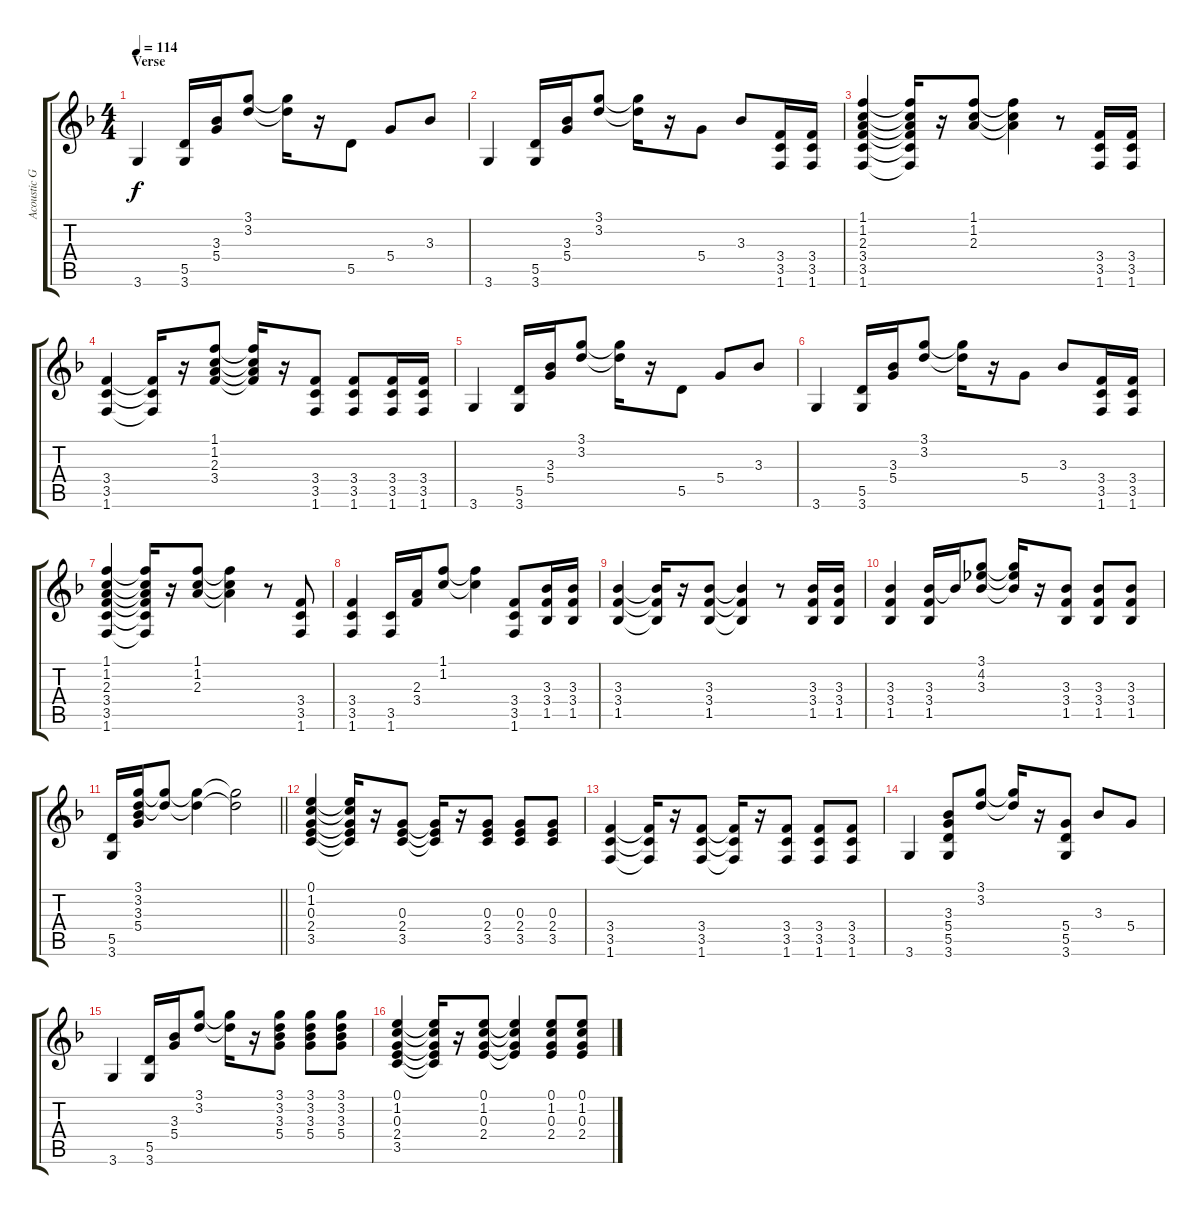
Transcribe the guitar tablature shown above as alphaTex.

\track ("Acoustic Gtr (Steel) " "Acoustic G") {instrument acousticguitarsteel}
\staff {score tabs}
\tuning (E4 B3 G3 D3 A2 E2) {hide}
\ts (4 4)
\section ("" "Verse")
\tempo 114
\clef g2
\ks f
3.6.4{dy f} (5.5 3.6).16 (3.3 5.4).16 (3.1 3.2).8 (3.1{t} 3.2{t}).16 r.16 5.5.8 5.4.8 3.3.8 |
3.6.4 (5.5 3.6).16 (3.3 5.4).16 (3.1 3.2).8 (3.1{t} 3.2{t}).16 r.16 5.4.8 3.3.8 (3.4 3.5 1.6).16 (3.4 3.5 1.6).16 |
(1.1 1.2 2.3 3.4 3.5 1.6).4 (1.1{t} 1.2{t} 2.3{t} 3.4{t} 3.5{t} 1.6{t}).16 r.16 (1.1 1.2 2.3).8 (1.1{t} 1.2{t} 2.3{t}).4 r.8 (3.4 3.5 1.6).16 (3.4 3.5 1.6).16 |
(3.4 3.5 1.6).4 (3.4{t} 3.5{t} 1.6{t}).16 r.16 (1.1 1.2 2.3 3.4).8 (1.1{t} 1.2{t} 2.3{t} 3.4{t}).16 r.16 (3.4 3.5 1.6).8 (3.4 3.5 1.6).8 (3.4 3.5 1.6).16 (3.4 3.5 1.6).16 |
3.6.4 (5.5 3.6).16 (3.3 5.4).16 (3.1 3.2).8 (3.1{t} 3.2{t}).16 r.16 5.5.8 5.4.8 3.3.8 |
3.6.4 (5.5 3.6).16 (3.3 5.4).16 (3.1 3.2).8 (3.1{t} 3.2{t}).16 r.16 5.4.8 3.3.8 (3.4 3.5 1.6).16 (3.4 3.5 1.6).16 |
(1.1 1.2 2.3 3.4 3.5 1.6).4 (1.1{t} 1.2{t} 2.3{t} 3.4{t} 3.5{t} 1.6{t}).16 r.16 (1.1 1.2 2.3).8 (1.1{t} 1.2{t} 2.3{t}).4 r.8 (3.4 3.5 1.6).8 |
(3.4 3.5 1.6).4 (3.5 1.6).16 (2.3 3.4).16 (1.1 1.2).8 (1.1{t} 1.2{t}).4 (3.4 3.5 1.6).8 (3.3 3.4 1.5).16 (3.3 3.4 1.5).16 |
(3.3 3.4 1.5).4 (3.3{t} 3.4{t} 1.5{t}).16 r.16 (3.3 3.4 1.5).8 (3.3{t} 3.4{t} 1.5{t}).4 r.8 (3.3 3.4 1.5).16 (3.3 3.4 1.5).16 |
(3.3 3.4 1.5).4 (3.3 3.4 1.5).16 3.3{t}.16 (3.1 4.2 3.3).8 (3.1{t} 4.2{t} 3.3{t}).16 r.16 (3.3 3.4 1.5).8 (3.3 3.4 1.5).8 (3.3 3.4 1.5).8 |
\barLineRight lightlight
(5.5 3.6).16 (3.1 3.2 3.3 5.4).16 (3.1{t} 3.2{t}).8 (3.1{t} 3.2{t}).4 (3.1{t} 3.2{t}).2 |
(0.1 1.2 0.3 2.4 3.5).4 (0.1{t} 1.2{t} 0.3{t} 2.4{t} 3.5{t}).16 r.16 (0.3 2.4 3.5).8 (0.3{t} 2.4{t} 3.5{t}).16 r.16 (0.3 2.4 3.5).8 (0.3 2.4 3.5).8 (0.3 2.4 3.5).8 |
(3.4 3.5 1.6).4 (3.4{t} 3.5{t} 1.6{t}).16 r.16 (3.4 3.5 1.6).8 (3.4{t} 3.5{t} 1.6{t}).16 r.16 (3.4 3.5 1.6).8 (3.4 3.5 1.6).8 (3.4 3.5 1.6).8 |
3.6.4 (3.3 5.4 5.5 3.6).8 (3.1 3.2).8 (3.1{t} 3.2{t}).16 r.16 (5.4 5.5 3.6).8 3.3.8 5.4.8 |
3.6.4 (5.5 3.6).16 (3.3 5.4).16 (3.1 3.2).8 (3.1{t} 3.2{t}).16 r.16 (3.1 3.2 3.3 5.4).8 (3.1 3.2 3.3 5.4).8 (3.1 3.2 3.3 5.4).8 |
(0.1 1.2 0.3 2.4 3.5).4 (0.1{t} 1.2{t} 0.3{t} 2.4{t} 3.5{t}).16 r.16 (0.1 1.2 0.3 2.4).8 (0.1{t} 1.2{t} 0.3{t} 2.4{t}).4 (0.1 1.2 0.3 2.4).8 (0.1 1.2 0.3 2.4).8
